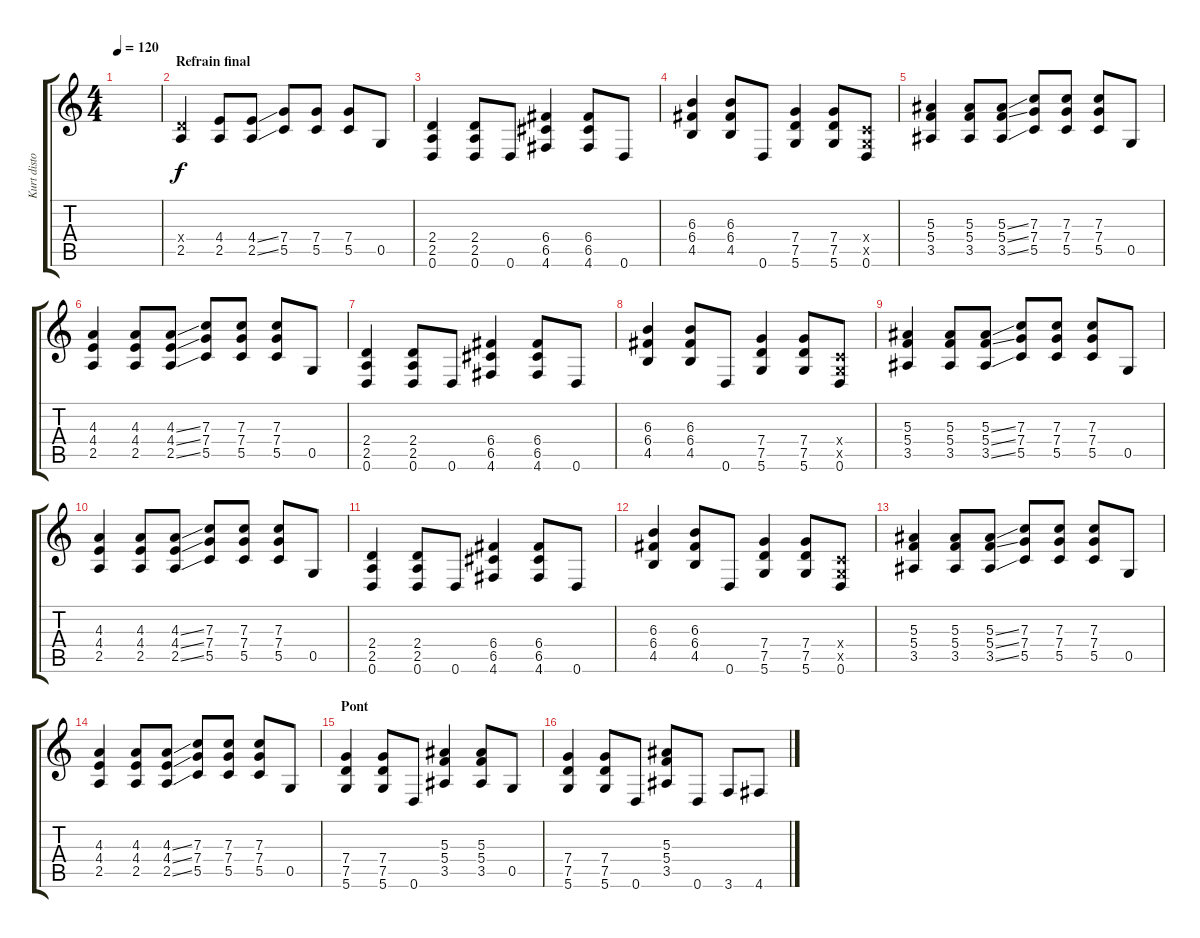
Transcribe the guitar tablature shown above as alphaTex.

\track ("Kurt disto" "Kurt disto") {instrument overdrivenguitar}
\staff {score tabs}
\tuning (D4 A3 F3 C3 G2 D2) {hide}
\ts (4 4)
\tempo 120
\clef g2
\ks c
|
\section ("" "Refrain final")
(2.4{x} 2.5).4 (4.4 2.5).8 (4.4{ss} 2.5{ss}).8 (7.4 5.5).8 (7.4 5.5).8 (7.4 5.5).8 0.5.8 |
(2.4 2.5 0.6).4 (2.4 2.5 0.6).8 0.6.8 (6.4 6.5 4.6).4 (6.4 6.5 4.6).8 0.6.8 |
(6.3 6.4 4.5).4 (6.3 6.4 4.5).8 0.6.8 (7.4 7.5 5.6).4 (7.4 7.5 5.6).8 (0.4{x} 0.5{x} 0.6).8 |
(5.3 5.4 3.5).4 (5.3 5.4 3.5).8 (5.3{ss} 5.4{ss} 3.5{ss}).8 (7.3 7.4 5.5).8 (7.3 7.4 5.5).8 (7.3 7.4 5.5).8 0.5.8 |
(4.3 4.4 2.5).4 (4.3 4.4 2.5).8 (4.3{ss} 4.4{ss} 2.5{ss}).8 (7.3 7.4 5.5).8 (7.3 7.4 5.5).8 (7.3 7.4 5.5).8 0.5.8 |
(2.4 2.5 0.6).4 (2.4 2.5 0.6).8 0.6.8 (6.4 6.5 4.6).4 (6.4 6.5 4.6).8 0.6.8 |
(6.3 6.4 4.5).4 (6.3 6.4 4.5).8 0.6.8 (7.4 7.5 5.6).4 (7.4 7.5 5.6).8 (0.4{x} 0.5{x} 0.6).8 |
(5.3 5.4 3.5).4 (5.3 5.4 3.5).8 (5.3{ss} 5.4{ss} 3.5{ss}).8 (7.3 7.4 5.5).8 (7.3 7.4 5.5).8 (7.3 7.4 5.5).8 0.5.8 |
(4.3 4.4 2.5).4 (4.3 4.4 2.5).8 (4.3{ss} 4.4{ss} 2.5{ss}).8 (7.3 7.4 5.5).8 (7.3 7.4 5.5).8 (7.3 7.4 5.5).8 0.5.8 |
(2.4 2.5 0.6).4 (2.4 2.5 0.6).8 0.6.8 (6.4 6.5 4.6).4 (6.4 6.5 4.6).8 0.6.8 |
(6.3 6.4 4.5).4 (6.3 6.4 4.5).8 0.6.8 (7.4 7.5 5.6).4 (7.4 7.5 5.6).8 (0.4{x} 0.5{x} 0.6).8 |
(5.3 5.4 3.5).4 (5.3 5.4 3.5).8 (5.3{ss} 5.4{ss} 3.5{ss}).8 (7.3 7.4 5.5).8 (7.3 7.4 5.5).8 (7.3 7.4 5.5).8 0.5.8 |
(4.3 4.4 2.5).4 (4.3 4.4 2.5).8 (4.3{ss} 4.4{ss} 2.5{ss}).8 (7.3 7.4 5.5).8 (7.3 7.4 5.5).8 (7.3 7.4 5.5).8 0.5.8 |
\section ("" "Pont")
(7.4 7.5 5.6).4 (7.4 7.5 5.6).8 0.6.8 (5.3 5.4 3.5).4 (5.3 5.4 3.5).8 0.5.8 |
(7.4 7.5 5.6).4 (7.4 7.5 5.6).8 0.6.8 (5.3 5.4 3.5).8 0.6.8 3.6.8 4.6.8
